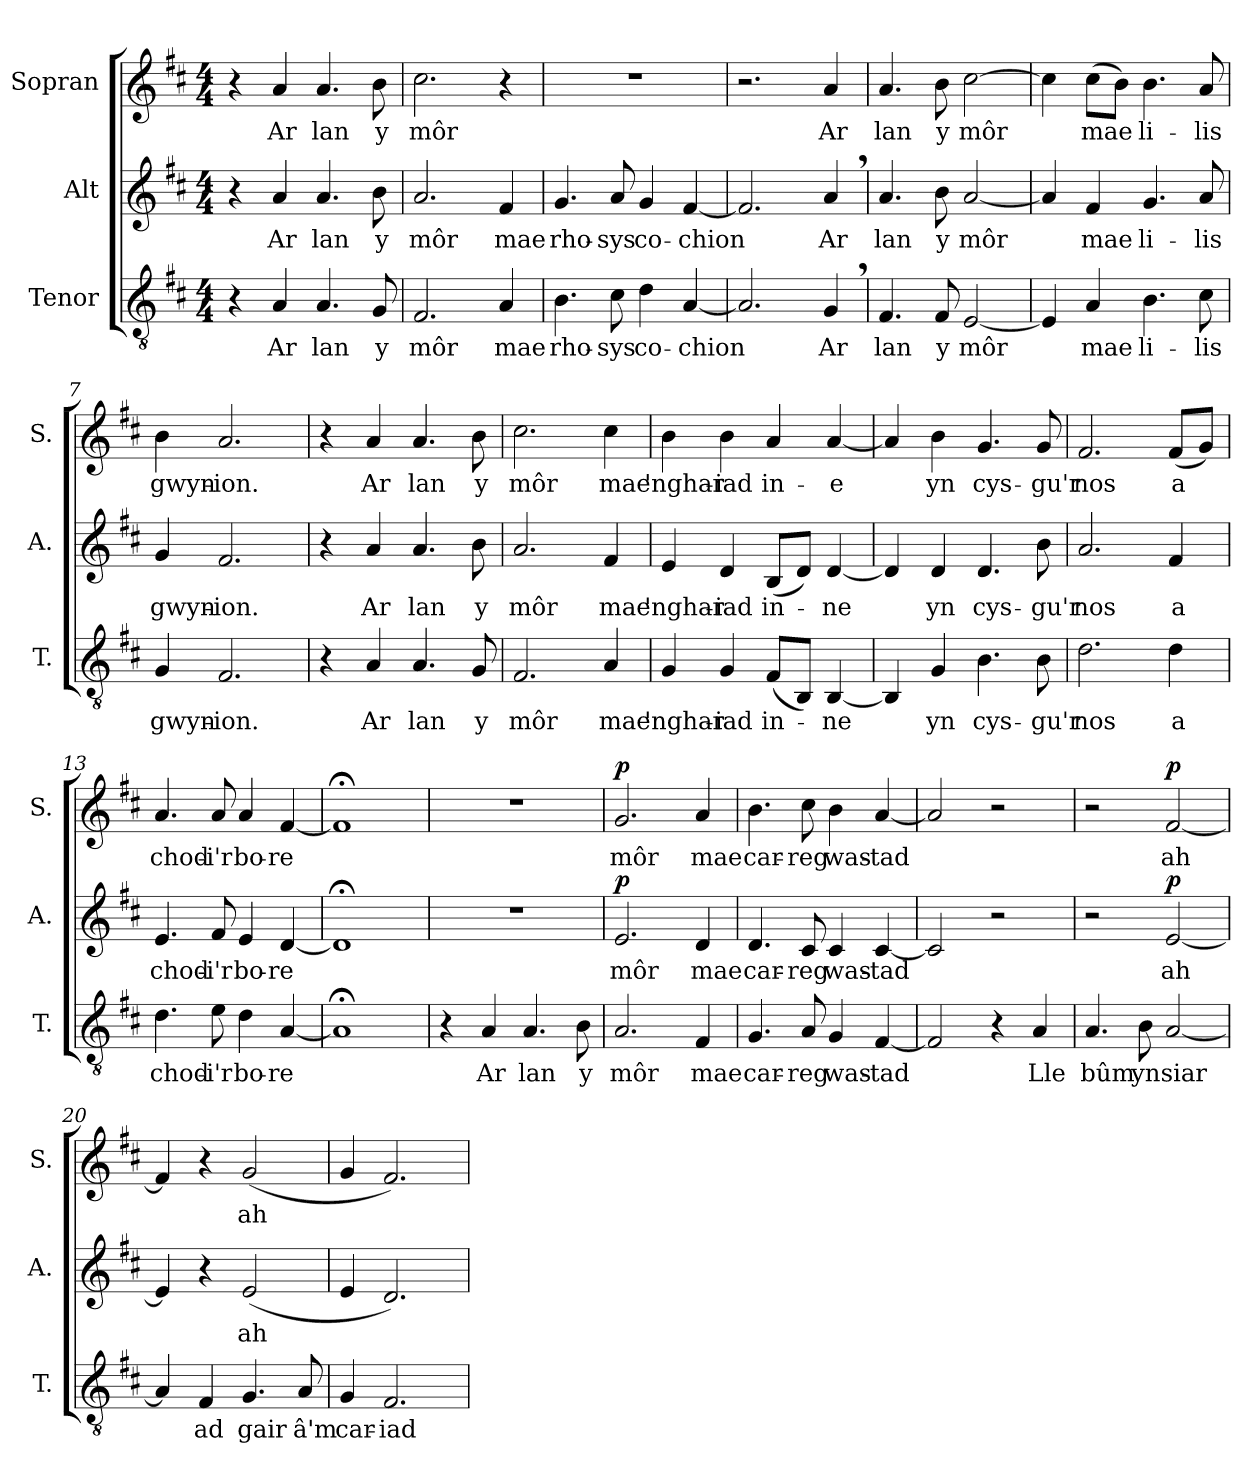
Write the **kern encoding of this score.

**kern	**text	**kern	**text	**dynam	**kern	**text	**dynam
*part3	*part3	*part2	*part2	*part2	*part1	*part1	*part1
*staff3	*staff3	*staff2	*staff2	*staff2	*staff1	*staff1	*staff1
*I"Tenor	*	*I"Alt	*	*	*I"Sopran	*	*
*I'T.	*	*I'A.	*	*	*I'S.	*	*
*clefGv2	*	*clefG2	*	*	*clefG2	*	*
*k[f#c#]	*	*k[f#c#]	*	*	*k[f#c#]	*	*
*D:	*	*D:	*	*	*D:	*	*
*M4/4	*	*M4/4	*	*	*M4/4	*	*
=1	=1	=1	=1	=1	=1	=1	=1
4r	.	4r	.	.	4r	.	.
!	!LO:LY:b	!	!LO:LY:b	!	!	!LO:LY:b	!
4A/	Ar	4a/	Ar	.	4a/	Ar	.
!	!LO:LY:b	!	!LO:LY:b	!	!	!LO:LY:b	!
4.A/	lan	4.a/	lan	.	4.a/	lan	.
!	!LO:LY:b	!	!LO:LY:b	!	!	!LO:LY:b	!
8G/	y	8b\	y	.	8b\	y	.
=2	=2	=2	=2	=2	=2	=2	=2
!	!LO:LY:b	!	!LO:LY:b	!	!	!LO:LY:b	!
2.F#/	môr	2.a/	môr	.	2.cc#\	môr	.
!	!LO:LY:b	!	!LO:LY:b	!	!	!	!
4A/	mae	4f#/	mae	.	4r	.	.
=3	=3	=3	=3	=3	=3	=3	=3
!	!LO:LY:b	!	!LO:LY:b	!	!	!	!
4.B\	rho-	4.g/	rho-	.	1r	.	.
!	!LO:LY:b	!	!LO:LY:b	!	!	!	!
8c#\	-sys	8a/	-sys	.	.	.	.
!	!LO:LY:b	!	!LO:LY:b	!	!	!	!
4d\	co-	4g/	co-	.	.	.	.
!	!LO:LY:b	!	!LO:LY:b	!	!	!	!
[<4A/	-chion	[<4f#/	-chion	.	.	.	.
=4	=4	=4	=4	=4	=4	=4	=4
2.A/]	.	2.f#/]	.	.	2.r	.	.
!	!LO:LY:b	!	!LO:LY:b	!	!	!LO:LY:b	!
4G,>/	Ar	4a,>/	Ar	.	4a/	Ar	.
=5	=5	=5	=5	=5	=5	=5	=5
!	!LO:LY:b	!	!LO:LY:b	!	!	!LO:LY:b	!
4.F#/	lan	4.a/	lan	.	4.a/	lan	.
!	!LO:LY:b	!	!LO:LY:b	!	!	!LO:LY:b	!
8F#/	y	8b\	y	.	8b\	y	.
!	!LO:LY:b	!	!LO:LY:b	!	!	!LO:LY:b	!
[<2E/	môr	[<2a/	môr	.	[<2cc#\	môr	.
!!LO:LB:g=z
=6	=6	=6	=6	=6	=6	=6	=6
4E/]	.	4a/]	.	.	4cc#\]	.	.
!	!LO:LY:b	!	!LO:LY:b	!	!	!LO:LY:b	!
4A/	mae	4f#/	mae	.	(>8cc#\L	mae	.
.	.	.	.	.	8b\J)	.	.
!	!LO:LY:b	!	!LO:LY:b	!	!	!LO:LY:b	!
4.B\	li-	4.g/	li-	.	4.b\	li-	.
!	!LO:LY:b	!	!LO:LY:b	!	!	!LO:LY:b	!
8c#\	-lis	8a/	-lis	.	8a/	-lis	.
=7	=7	=7	=7	=7	=7	=7	=7
!	!LO:LY:b	!	!LO:LY:b	!	!	!LO:LY:b	!
4G/	gwyn-	4g/	gwyn-	.	4b\	gwyn-	.
!	!LO:LY:b	!	!LO:LY:b	!	!	!LO:LY:b	!
2.F#/	-ion.	2.f#/	-ion.	.	2.a/	-ion.	.
=8	=8	=8	=8	=8	=8	=8	=8
4r	.	4r	.	.	4r	.	.
!	!LO:LY:b	!	!LO:LY:b	!	!	!LO:LY:b	!
4A/	Ar	4a/	Ar	.	4a/	Ar	.
!	!LO:LY:b	!	!LO:LY:b	!	!	!LO:LY:b	!
4.A/	lan	4.a/	lan	.	4.a/	lan	.
!	!LO:LY:b	!	!LO:LY:b	!	!	!LO:LY:b	!
8G/	y	8b\	y	.	8b\	y	.
=9	=9	=9	=9	=9	=9	=9	=9
!	!LO:LY:b	!	!LO:LY:b	!	!	!LO:LY:b	!
2.F#/	môr	2.a/	môr	.	2.cc#\	môr	.
!	!LO:LY:b	!	!LO:LY:b	!	!	!LO:LY:b	!
4A/	mae	4f#/	mae	.	4cc#\	mae	.
=10	=10	=10	=10	=10	=10	=10	=10
!	!LO:LY:b	!	!LO:LY:b	!	!	!LO:LY:b	!
4G/	'nghar-	4e/	'nghar-	.	4b\	'nghar-	.
!	!LO:LY:b	!	!LO:LY:b	!	!	!LO:LY:b	!
4G/	-iad	4d/	-iad	.	4b\	-iad	.
!	!LO:LY:b	!	!LO:LY:b	!	!	!LO:LY:b	!
(<8F#/L	in-	(<8B/L	in-	.	4a/	in-	.
8BB/J)	.	8d/J)	.	.	.	.	.
!	!LO:LY:b	!	!LO:LY:b	!	!	!LO:LY:b	!
[<4BB/	-ne	[<4d/	-ne	.	[<4a/	-e	.
!!LO:LB:g=z
=11	=11	=11	=11	=11	=11	=11	=11
4BB/]	.	4d/]	.	.	4a/]	.	.
!	!LO:LY:b	!	!LO:LY:b	!	!	!LO:LY:b	!
4G/	yn	4d/	yn	.	4b\	yn	.
!	!LO:LY:b	!	!LO:LY:b	!	!	!LO:LY:b	!
4.B\	cys-	4.d/	cys-	.	4.g/	cys-	.
!	!LO:LY:b	!	!LO:LY:b	!	!	!LO:LY:b	!
8B\	-gu'r	8b\	-gu'r	.	8g/	-gu'r	.
=12	=12	=12	=12	=12	=12	=12	=12
!	!LO:LY:b	!	!LO:LY:b	!	!	!LO:LY:b	!
2.d\	nos	2.a/	nos	.	2.f#/	nos	.
!	!LO:LY:b	!	!LO:LY:b	!	!	!LO:LY:b	!
4d\	a	4f#/	a	.	(<8f#/L	a	.
.	.	.	.	.	8g/J)	.	.
=13	=13	=13	=13	=13	=13	=13	=13
!	!LO:LY:b	!	!LO:LY:b	!	!	!LO:LY:b	!
4.d\	chod-	4.e/	chod-	.	4.a/	chod-	.
!	!LO:LY:b	!	!LO:LY:b	!	!	!LO:LY:b	!
8e\	-i'r	8f#/	-i'r	.	8a/	-i'r	.
!	!LO:LY:b	!	!LO:LY:b	!	!	!LO:LY:b	!
4d\	bo-	4e/	bo-	.	4a/	bo-	.
!	!LO:LY:b	!	!LO:LY:b	!	!	!LO:LY:b	!
[<4A/	-re	[<4d/	-re	.	[<4f#/	-re	.
=14	=14	=14	=14	=14	=14	=14	=14
1A;]	.	1d;]	.	.	1f#;]	.	.
=15	=15	=15	=15	=15	=15	=15	=15
4r	.	1r	.	.	1r	.	.
!	!LO:LY:b	!	!	!	!	!	!
4A/	Ar	.	.	.	.	.	.
!	!LO:LY:b	!	!	!	!	!	!
4.A/	lan	.	.	.	.	.	.
!	!LO:LY:b	!	!	!	!	!	!
8B\	y	.	.	.	.	.	.
=16	=16	=16	=16	=16	=16	=16	=16
!	!LO:LY:b	!	!LO:LY:b	!LO:DY:a	!	!LO:LY:b	!LO:DY:a
2.A/	môr	2.e/	môr	p	2.g/	môr	p
!	!LO:LY:b	!	!LO:LY:b	!	!	!LO:LY:b	!
4F#/	mae	4d/	mae	.	4a/	mae	.
!!LO:PB:g=z
=17	=17	=17	=17	=17	=17	=17	=17
!	!LO:LY:b	!	!LO:LY:b	!	!	!LO:LY:b	!
4.G/	car-	4.d/	car-	.	4.b\	car-	.
!	!LO:LY:b	!	!LO:LY:b	!	!	!LO:LY:b	!
8A/	-reg	8c#/	-reg	.	8cc#\	-reg	.
!	!LO:LY:b	!	!LO:LY:b	!	!	!LO:LY:b	!
4G/	was-	4c#/	was-	.	4b\	was-	.
!	!LO:LY:b	!	!LO:LY:b	!	!	!LO:LY:b	!
[<4F#/	-tad	[<4c#/	-tad	.	[<4a/	-tad	.
=18	=18	=18	=18	=18	=18	=18	=18
2F#/]	.	2c#/]	.	.	2a/]	.	.
4r	.	2r	.	.	2r	.	.
!	!LO:LY:b	!	!	!	!	!	!
4A/	Lle	.	.	.	.	.	.
=19	=19	=19	=19	=19	=19	=19	=19
!	!LO:LY:b	!	!	!	!	!	!
4.A/	bûm	2r	.	.	2r	.	.
!	!LO:LY:b	!	!	!	!	!	!
8B\	yn	.	.	.	.	.	.
!	!LO:LY:b	!	!LO:LY:b	!LO:DY:a	!	!LO:LY:b	!LO:DY:a
[<2A/	siar	[<2e/	ah	p	[<2f#/	ah	p
=20	=20	=20	=20	=20	=20	=20	=20
4A/]	.	4e/]	.	.	4f#/]	.	.
!	!LO:LY:b	!	!	!	!	!	!
4F#/	ad	4r	.	.	4r	.	.
!	!LO:LY:b	!	!LO:LY:b	!	!	!LO:LY:b	!
4.G/	gair	(<2e/	ah	.	(<2g/	ah	.
!	!LO:LY:b	!	!	!	!	!	!
8A/	â'm	.	.	.	.	.	.
=21	=21	=21	=21	=21	=21	=21	=21
!	!LO:LY:b	!	!	!	!	!	!
4G/	car-	4e/	.	.	4g/	.	.
!	!LO:LY:b	!	!	!	!	!	!
2.F#/	-iad	2.d/)	.	.	2.f#/)	.	.
=	=	=	=	=	=	=	=
*-	*-	*-	*-	*-	*-	*-	*-
